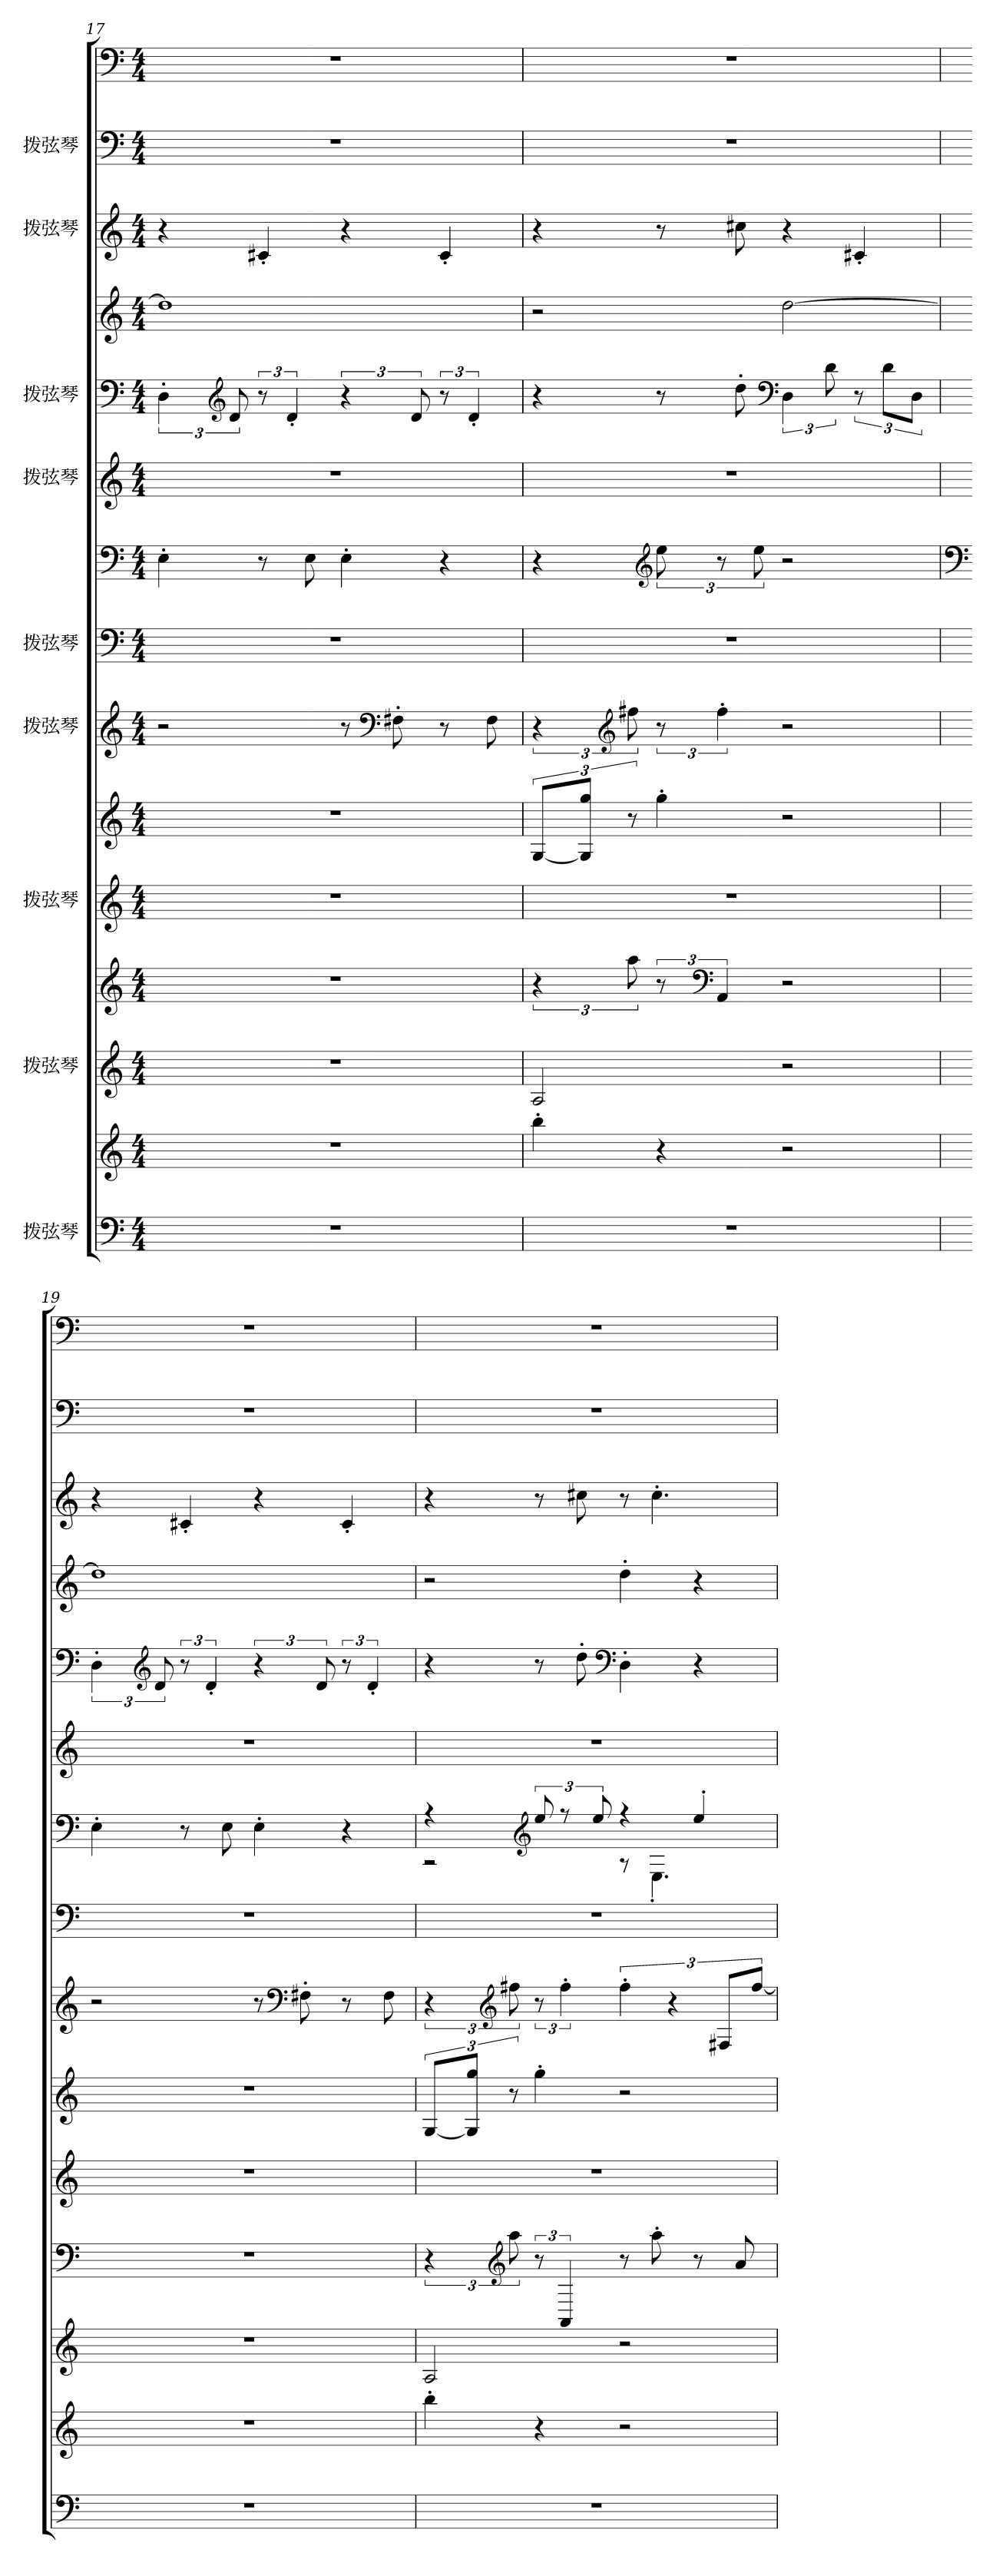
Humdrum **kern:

**kern	**kern	**kern	**kern	**kern	**kern	**kern	**kern	**kern	**kern	**kern	**kern	**kern	**kern	**kern
*part9	*part9	*part8	*part8	*part7	*part7	*part6	*part5	*part5	*part4	*part3	*part3	*part2	*part1	*part1
*staff15	*staff14	*staff13	*staff12	*staff11	*staff10	*staff9	*staff8	*staff7	*staff6	*staff5	*staff4	*staff3	*staff2	*staff1
*I"拨弦琴	*	*I"拨弦琴	*	*I"拨弦琴	*	*I"拨弦琴	*I"拨弦琴	*	*I"拨弦琴	*I"拨弦琴	*	*I"拨弦琴	*I"拨弦琴	*
!!LO:PB:g=z
*clefF4	*clefG2	*clefG2	*clefG2	*clefG2	*clefG2	*clefG2	*clefF4	*clefF4	*clefG2	*clefF4	*clefG2	*clefG2	*clefF4	*clefF4
*k[]	*k[]	*k[]	*k[]	*k[]	*k[]	*k[]	*k[]	*k[]	*k[]	*k[]	*k[]	*k[]	*k[]	*k[]
*M4/4	*M4/4	*M4/4	*M4/4	*M4/4	*M4/4	*M4/4	*M4/4	*M4/4	*M4/4	*M4/4	*M4/4	*M4/4	*M4/4	*M4/4
=17	=17	=17	=17	=17	=17	=17	=17	=17	=17	=17	=17	=17	=17	=17
1r	1r	1r	1r	1r	1r	2r	1r	4E'\	1r	6D'\	1dd]	4r	1r	1r
*	*	*	*	*	*	*	*	*	*	*clefG2	*	*	*	*
.	.	.	.	.	.	.	.	.	.	12d/	.	.	.	.
.	.	.	.	.	.	.	.	8r	.	12r	.	4c#X'/	.	.
.	.	.	.	.	.	.	.	.	.	6d'/	.	.	.	.
.	.	.	.	.	.	.	.	8E\	.	.	.	.	.	.
.	.	.	.	.	.	8r	.	4E'\	.	6r	.	4r	.	.
*	*	*	*	*	*	*clefF4	*	*	*	*	*	*	*	*
.	.	.	.	.	.	8F#X'\	.	.	.	.	.	.	.	.
.	.	.	.	.	.	.	.	.	.	12d/	.	.	.	.
.	.	.	.	.	.	8r	.	4r	.	12r	.	4c#'/	.	.
.	.	.	.	.	.	.	.	.	.	6d'/	.	.	.	.
.	.	.	.	.	.	8F#\	.	.	.	.	.	.	.	.
=18	=18	=18	=18	=18	=18	=18	=18	=18	=18	=18	=18	=18	=18	=18
1r	4bb'\	2A/	6r	1r	[12G/L	6r	1r	4r	1r	4r	2r	4r	1r	1r
.	.	.	.	.	12G/] 12gg/J	.	.	.	.	.	.	.	.	.
*	*	*	*	*	*	*clefG2	*	*	*	*	*	*	*	*
.	.	.	12aa\	.	12r	12ff#X\	.	.	.	.	.	.	.	.
*	*	*	*	*	*	*	*	*clefG2	*	*	*	*	*	*
.	4r	.	12r	.	4gg'\	12r	.	12ee\	.	8r	.	8r	.	.
*	*	*	*clefF4	*	*	*	*	*	*	*	*	*	*	*
.	.	.	6AA/	.	.	6ff#'\	.	12r	.	.	.	.	.	.
.	.	.	.	.	.	.	.	.	.	8dd'\	.	8cc#X\	.	.
.	.	.	.	.	.	.	.	12ee\	.	.	.	.	.	.
*	*	*	*	*	*	*	*	*	*	*clefF4	*	*	*	*
.	2r	2r	2r	.	2r	2r	.	2r	.	6D\	[2dd\	4r	.	.
.	.	.	.	.	.	.	.	.	.	12d\	.	.	.	.
.	.	.	.	.	.	.	.	.	.	12r	.	4c#X'/	.	.
.	.	.	.	.	.	.	.	.	.	12d\L	.	.	.	.
.	.	.	.	.	.	.	.	.	.	12D\J	.	.	.	.
!!LO:PB:g=z
=19	=19	=19	=19	=19	=19	=19	=19	=19	=19	=19	=19	=19	=19	=19
*	*	*	*	*	*	*	*	*clefF4	*	*	*	*	*	*
1r	1r	1r	1r	1r	1r	2r	1r	4E'\	1r	6D'\	1dd]	4r	1r	1r
*	*	*	*	*	*	*	*	*	*	*clefG2	*	*	*	*
.	.	.	.	.	.	.	.	.	.	12d/	.	.	.	.
.	.	.	.	.	.	.	.	8r	.	12r	.	4c#X'/	.	.
.	.	.	.	.	.	.	.	.	.	6d'/	.	.	.	.
.	.	.	.	.	.	.	.	8E\	.	.	.	.	.	.
.	.	.	.	.	.	8r	.	4E'\	.	6r	.	4r	.	.
*	*	*	*	*	*	*clefF4	*	*	*	*	*	*	*	*
.	.	.	.	.	.	8F#X'\	.	.	.	.	.	.	.	.
.	.	.	.	.	.	.	.	.	.	12d/	.	.	.	.
.	.	.	.	.	.	8r	.	4r	.	12r	.	4c#'/	.	.
.	.	.	.	.	.	.	.	.	.	6d'/	.	.	.	.
.	.	.	.	.	.	8F#\	.	.	.	.	.	.	.	.
=20	=20	=20	=20	=20	=20	=20	=20	=20	=20	=20	=20	=20	=20	=20
*	*	*	*	*	*	*	*	*^	*	*	*	*	*	*
1r	4bb'\	2A/	6r	1r	[12G/L	6r	1r	4r	2r	1r	4r	2r	4r	1r	1r
.	.	.	.	.	12G/] 12gg/J	.	.	.	.	.	.	.	.	.	.
*	*	*	*clefG2	*	*	*clefG2	*	*	*	*	*	*	*	*	*
.	.	.	12aa\	.	12r	12ff#X\	.	.	.	.	.	.	.	.	.
*	*	*	*	*	*	*	*	*clefG2	*	*	*	*	*	*	*
.	4r	.	12r	.	4gg'\	12r	.	12ee/	.	.	8r	.	8r	.	.
.	.	.	6AA/	.	.	6ff#'\	.	12r	.	.	.	.	.	.	.
.	.	.	.	.	.	.	.	.	.	.	8dd'\	.	8cc#X\	.	.
.	.	.	.	.	.	.	.	12ee/	.	.	.	.	.	.	.
*	*	*	*	*	*	*	*	*	*	*	*clefF4	*	*	*	*
.	2r	2r	8r	.	2r	6ff#'\	.	4r	8r	.	4D'\	4dd'\	8r	.	.
.	.	.	8aa'\	.	.	.	.	.	4.E'\	.	.	.	4.cc#'\	.	.
.	.	.	.	.	.	6r	.	.	.	.	.	.	.	.	.
.	.	.	8r	.	.	.	.	4ee'/	.	.	4r	4r	.	.	.
.	.	.	.	.	.	12F#X/L	.	.	.	.	.	.	.	.	.
.	.	.	8a/	.	.	.	.	.	.	.	.	.	.	.	.
.	.	.	.	.	.	[12ff#/J	.	.	.	.	.	.	.	.	.
*	*	*	*	*	*	*	*	*v	*v	*	*	*	*	*	*
=	=	=	=	=	=	=	=	=	=	=	=	=	=	=
*-	*-	*-	*-	*-	*-	*-	*-	*-	*-	*-	*-	*-	*-	*-
